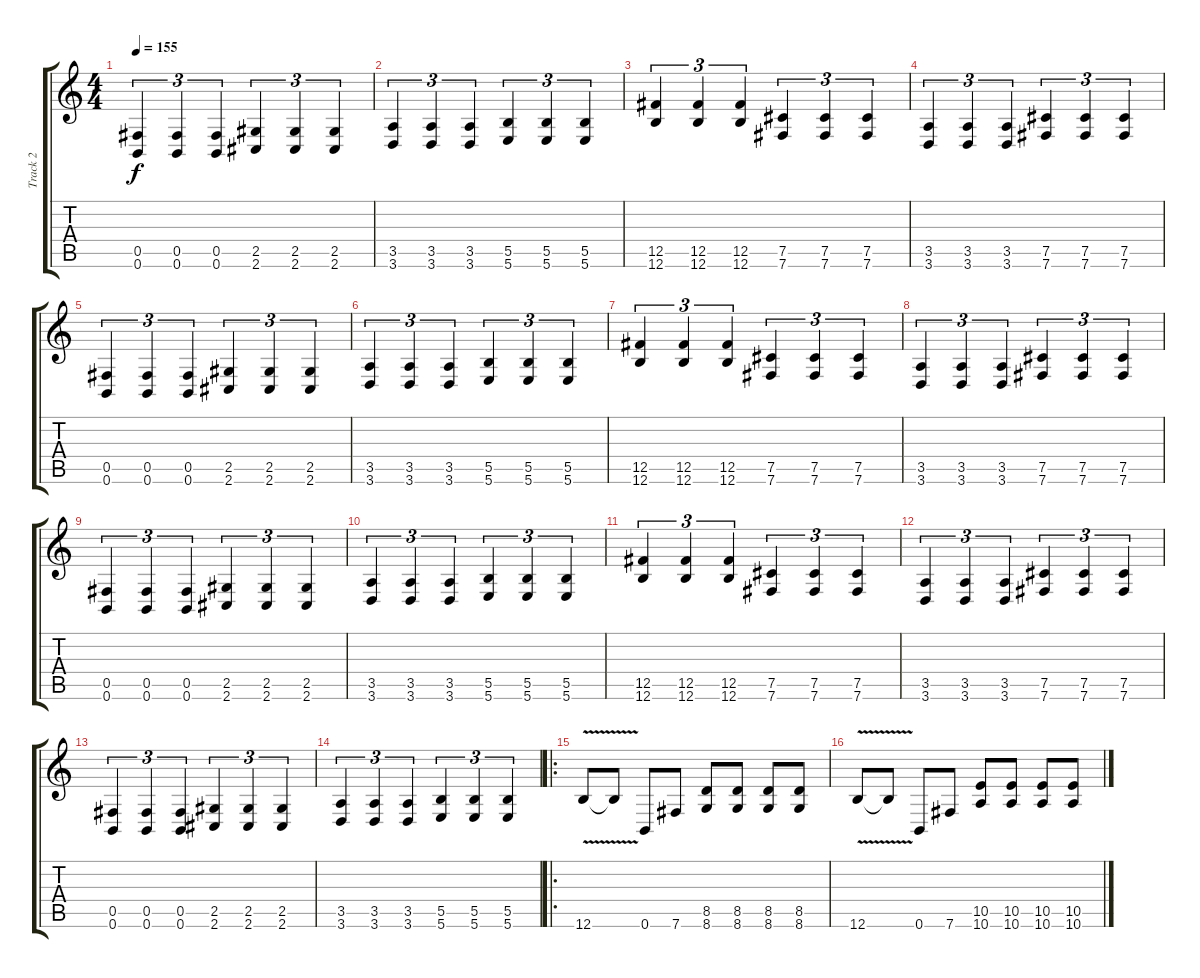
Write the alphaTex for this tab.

\track ("Track 2" "Track 2") {instrument overdrivenguitar}
\staff {score tabs}
\tuning (Db4 Ab3 E3 B2 Gb2 B1) {hide}
\ts (4 4)
\tempo 155
\clef g2
\ks c
(0.5 0.6).4{tu (3 2) dy f} (0.5 0.6).4{tu (3 2)} (0.5 0.6).4{tu (3 2)} (2.5 2.6).4{tu (3 2)} (2.5 2.6).4{tu (3 2)} (2.5 2.6).4{tu (3 2)} |
(3.5 3.6).4{tu (3 2)} (3.5 3.6).4{tu (3 2)} (3.5 3.6).4{tu (3 2)} (5.5 5.6).4{tu (3 2)} (5.5 5.6).4{tu (3 2)} (5.5 5.6).4{tu (3 2)} |
(12.5 12.6).4{tu (3 2)} (12.5 12.6).4{tu (3 2)} (12.5 12.6).4{tu (3 2)} (7.5 7.6).4{tu (3 2)} (7.5 7.6).4{tu (3 2)} (7.5 7.6).4{tu (3 2)} |
(3.5 3.6).4{tu (3 2)} (3.5 3.6).4{tu (3 2)} (3.5 3.6).4{tu (3 2)} (7.5 7.6).4{tu (3 2)} (7.5 7.6).4{tu (3 2)} (7.5 7.6).4{tu (3 2)} |
(0.5 0.6).4{tu (3 2)} (0.5 0.6).4{tu (3 2)} (0.5 0.6).4{tu (3 2)} (2.5 2.6).4{tu (3 2)} (2.5 2.6).4{tu (3 2)} (2.5 2.6).4{tu (3 2)} |
(3.5 3.6).4{tu (3 2)} (3.5 3.6).4{tu (3 2)} (3.5 3.6).4{tu (3 2)} (5.5 5.6).4{tu (3 2)} (5.5 5.6).4{tu (3 2)} (5.5 5.6).4{tu (3 2)} |
(12.5 12.6).4{tu (3 2)} (12.5 12.6).4{tu (3 2)} (12.5 12.6).4{tu (3 2)} (7.5 7.6).4{tu (3 2)} (7.5 7.6).4{tu (3 2)} (7.5 7.6).4{tu (3 2)} |
(3.5 3.6).4{tu (3 2)} (3.5 3.6).4{tu (3 2)} (3.5 3.6).4{tu (3 2)} (7.5 7.6).4{tu (3 2)} (7.5 7.6).4{tu (3 2)} (7.5 7.6).4{tu (3 2)} |
(0.5 0.6).4{tu (3 2)} (0.5 0.6).4{tu (3 2)} (0.5 0.6).4{tu (3 2)} (2.5 2.6).4{tu (3 2)} (2.5 2.6).4{tu (3 2)} (2.5 2.6).4{tu (3 2)} |
(3.5 3.6).4{tu (3 2)} (3.5 3.6).4{tu (3 2)} (3.5 3.6).4{tu (3 2)} (5.5 5.6).4{tu (3 2)} (5.5 5.6).4{tu (3 2)} (5.5 5.6).4{tu (3 2)} |
(12.5 12.6).4{tu (3 2)} (12.5 12.6).4{tu (3 2)} (12.5 12.6).4{tu (3 2)} (7.5 7.6).4{tu (3 2)} (7.5 7.6).4{tu (3 2)} (7.5 7.6).4{tu (3 2)} |
(3.5 3.6).4{tu (3 2)} (3.5 3.6).4{tu (3 2)} (3.5 3.6).4{tu (3 2)} (7.5 7.6).4{tu (3 2)} (7.5 7.6).4{tu (3 2)} (7.5 7.6).4{tu (3 2)} |
(0.5 0.6).4{tu (3 2)} (0.5 0.6).4{tu (3 2)} (0.5 0.6).4{tu (3 2)} (2.5 2.6).4{tu (3 2)} (2.5 2.6).4{tu (3 2)} (2.5 2.6).4{tu (3 2)} |
(3.5 3.6).4{tu (3 2)} (3.5 3.6).4{tu (3 2)} (3.5 3.6).4{tu (3 2)} (5.5 5.6).4{tu (3 2)} (5.5 5.6).4{tu (3 2)} (5.5 5.6).4{tu (3 2)} |
\ro
12.6{v}.8 12.6{t}.8 0.6.8 7.6.8 (8.5 8.6).8 (8.5 8.6).8 (8.5 8.6).8 (8.5 8.6).8 |
12.6{v}.8 12.6{t}.8 0.6.8 7.6.8 (10.5 10.6).8 (10.5 10.6).8 (10.5 10.6).8 (10.5 10.6).8
